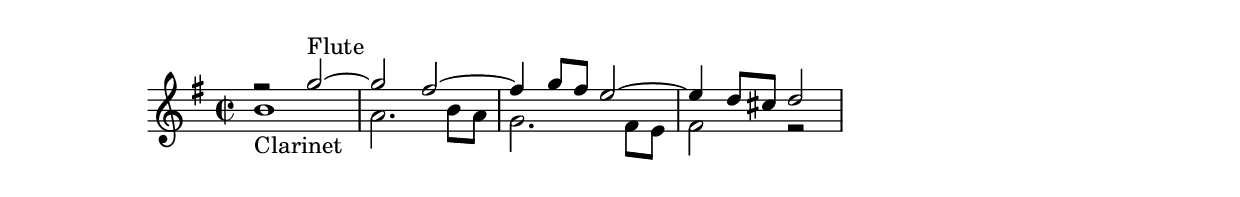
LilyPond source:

%% DO NOT EDIT this file manually; it is automatically
%% generated from LSR http://lsr.dsi.unimi.it
%% Make any changes in LSR itself, or in Documentation/snippets/new/ ,
%% and then run scripts/auxiliar/makelsr.py
%%
%% This file is in the public domain.
\version "2.16.0"

\header {
  lsrtags = "contexts-and-engravers, midi, real-music"

  texidoc = "
When outputting MIDI, the default behavior is for each staff to
represent one MIDI channel, with all the voices on a staff amalgamated.
This minimizes the risk of running out of MIDI channels, since there
are only 16 available per MIDI port, and most devices support only one
port.

However, by moving the @code{Staff_performer} to the @code{Voice}
context, each voice on a staff can have its own MIDI channel, as is
demonstrated by the following example: despite being on the same staff,
two MIDI channels are created, each with a different
@code{midiInstrument}.

"
  doctitle = "Changing MIDI output to one channel per voice"
} % begin verbatim


\score {
  \new Staff <<
    \new Voice \relative c''' {
      \set midiInstrument = #"flute"
      \voiceOne
      \key g \major
      \time 2/2
      r2 g-"Flute" ~
      g fis ~
      fis4 g8 fis e2 ~
      e4 d8 cis d2
    }
    \new Voice \relative c'' {
      \set midiInstrument = #"clarinet"
      \voiceTwo
      b1-"Clarinet"
      a2. b8 a
      g2. fis8 e
      fis2 r
    }
  >>
  \layout { }
  \midi {
    \context {
      \Staff
      \remove "Staff_performer"
    }
    \context {
      \Voice
      \consists "Staff_performer"
    }
    \tempo 2 = 72
  }
}
